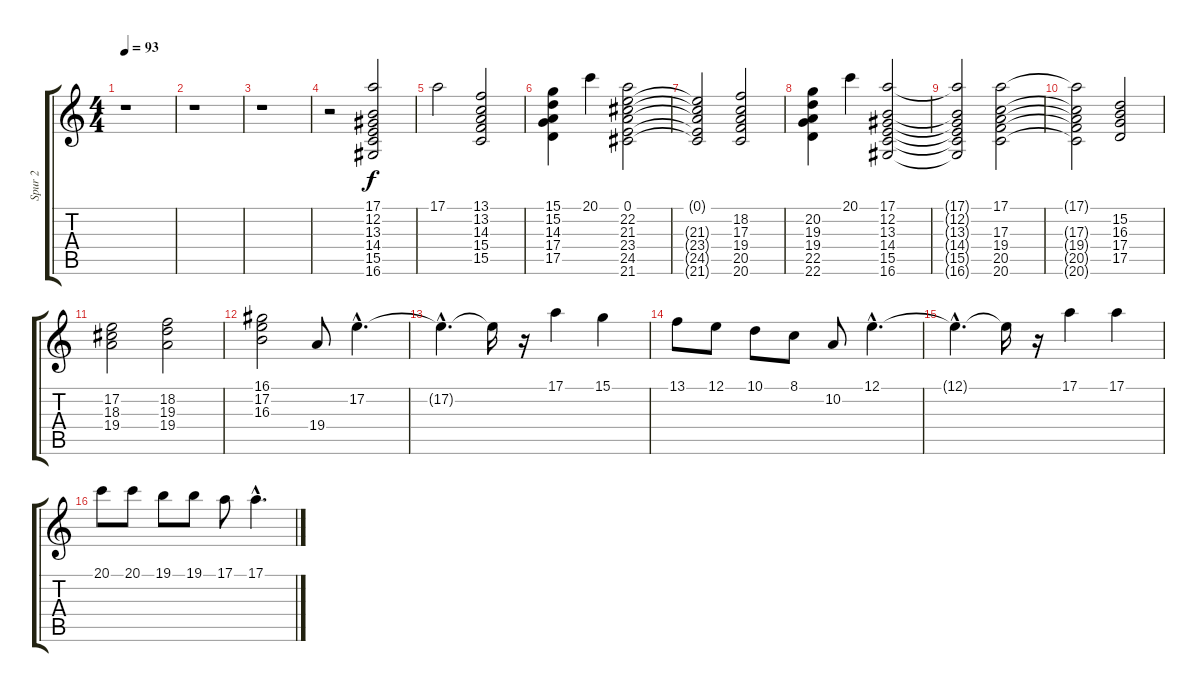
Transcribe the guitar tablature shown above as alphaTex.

\track ("Spur 2" "Spur 2") {instrument stringensemble1}
\staff {score tabs}
\tuning (E4 B3 G3 D3 A2 E2) {hide}
\ts (4 4)
\tempo 93
\clef g2
\ks c
r.1{dy f} |
r.1 |
r.1 |
r.2 (17.1 12.2 13.3 14.4 15.5 16.6).2{volume 11} |
17.1.2 (13.1 13.2 14.3 15.4 15.5).2 |
(15.1 15.2 14.3 17.4 17.5).4 20.1.4 (0.1 22.2 21.3 23.4 24.5 21.6).2 |
(0.1{t} 21.3{t} 23.4{t} 24.5{t} 21.6{t}).2 (18.2 17.3 19.4 20.5 20.6).2 |
(20.2 19.3 19.4 22.5 22.6).4{volume 12} 20.1.4{volume 12} (17.1 12.2 13.3 14.4 15.5 16.6).2 |
(17.1{t} 12.2{t} 13.3{t} 14.4{t} 15.5{t} 16.6{t}).2 (17.1 17.3 19.4 20.5 20.6).2{volume 11} |
(17.1{t} 17.3{t} 19.4{t} 20.5{t} 20.6{t}).2 (15.2 16.3 17.4 17.5).2 |
(17.2 18.3 19.4).2 (18.2 19.3 19.4).2 |
(16.1 17.2 16.3).2 19.4.8{volume 14} 17.2{hac}.4{d volume 15} |
17.2{hac t}.4{d} 17.2{t}.16 r.16 17.1.4{volume 12} 15.1.4 |
13.1.8 12.1.8 10.1.8 8.1.8 10.2.8 12.1{hac}.4{d} |
12.1{hac t}.4{d} 12.1{t}.16 r.16 17.1.4 17.1.4 |
20.1.8 20.1.8 19.1.8 19.1.8 17.1.8 17.1{hac}.4{d}
